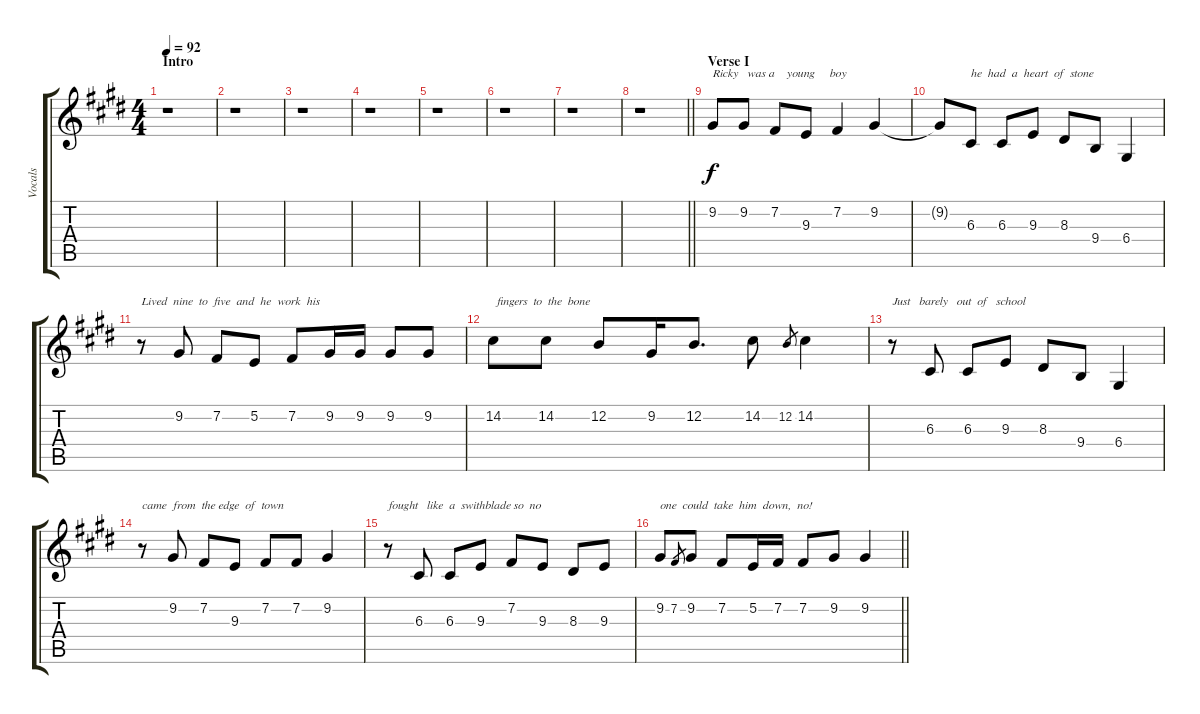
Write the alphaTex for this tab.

\track ("Vocals" "Vocals") {instrument altosax}
\staff {score tabs}
\tuning (E4 B3 G3 D3 A2 E2) {hide}
\ts (4 4)
\section ("" "Intro")
\tempo 92
\clef g2
\ks e
r.1{dy f instrument altosax} |
r.1 |
r.1 |
r.1 |
r.1 |
r.1 |
r.1 |
\barLineRight lightlight
r.1 |
\section ("" "Verse I")
9.2.8{txt "Ricky   was a    young     boy"} 9.2.8 7.2.8 9.3.8 7.2.4 9.2.4 |
9.2{t}.8 6.3.8{txt "he  had  a  heart  of  stone"} 6.3.8 9.3.8 8.3.8 9.4.8 6.4.4 |
r.8{txt "Lived  nine  to  five  and  he  work  his "} 9.2.8 7.2.8 5.2.8 7.2.8 9.2.16 9.2.16 9.2.8 9.2.8 |
14.2.8{txt " fingers  to  the  bone"} 14.2.8 12.2.8 9.2.16 12.2.8{d} 14.2.8 12.2.8{gr} 14.2.4 |
r.8{txt "Just   barely   out  of   school"} 6.3.8 6.3.8 9.3.8 8.3.8 9.4.8 6.4.4 |
r.8{txt "came  from  the edge  of  town"} 9.2.8 7.2.8 9.3.8 7.2.8 7.2.8 9.2.4 |
r.8{txt "fought   like  a  swithblade so  no"} 6.3.8 6.3.8 9.3.8 7.2.8 9.3.8 8.3.8 9.3.8 |
\barLineRight lightlight
9.2.8{txt "one  could  take  him  down,  no!"} 7.2.8{gr} 9.2.8 7.2.8 5.2.16 7.2.16 7.2.8 9.2.8 9.2.4
